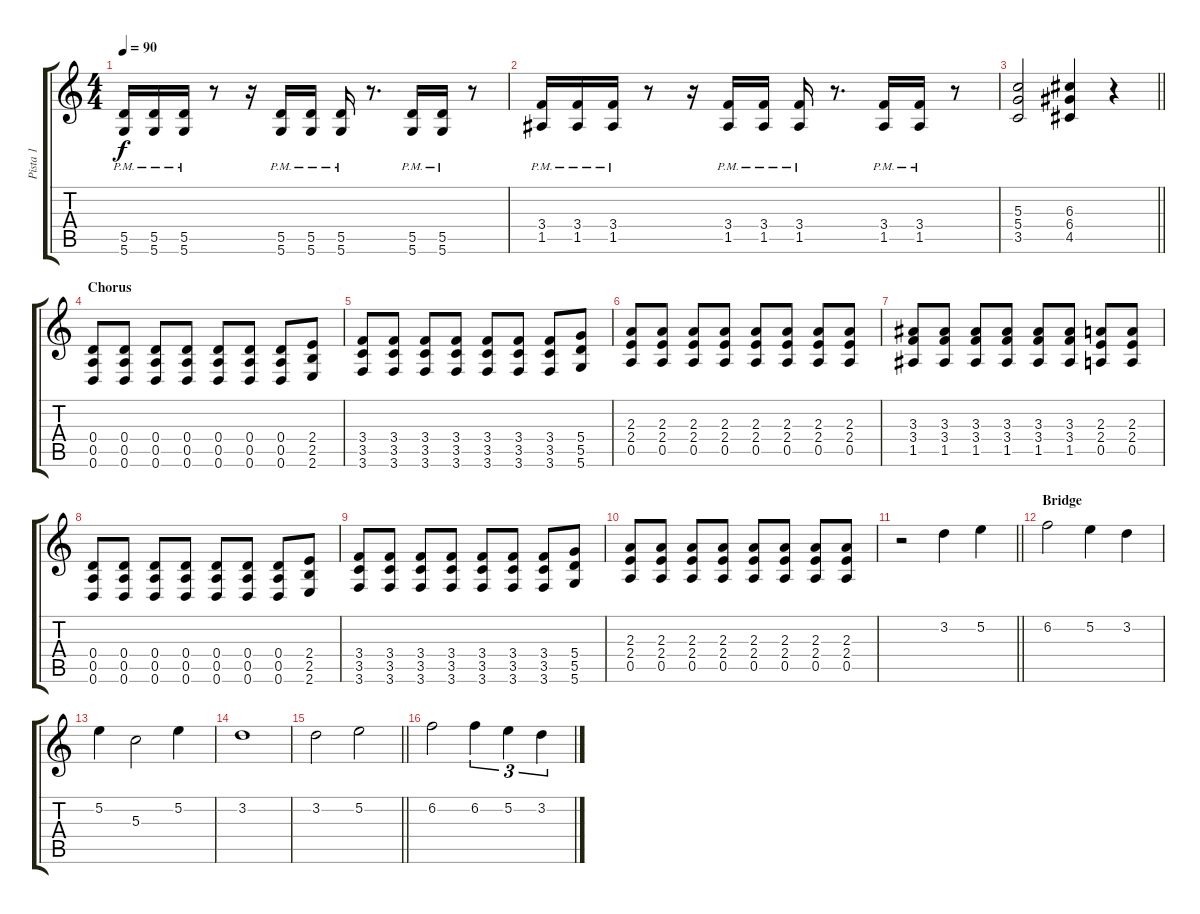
\track ("Pista 1" "Pista 1") {instrument distortionguitar}
\staff {score tabs}
\tuning (E4 B3 G3 D3 A2 D2) {hide}
\ts (4 4)
\tempo 90
\clef g2
\ks c
(5.5 5.6{pm}).16{dy f} (5.5 5.6{pm}).16 (5.5 5.6{pm}).16 r.8 r.16 (5.5 5.6{pm}).16 (5.5 5.6{pm}).16 (5.5 5.6{pm}).16 r.8{d} (5.5 5.6{pm}).16 (5.5 5.6{pm}).16 r.8 |
(3.4{pm} 1.5{pm}).16 (3.4{pm} 1.5{pm}).16 (3.4{pm} 1.5{pm}).16 r.8 r.16 (3.4{pm} 1.5{pm}).16 (3.4{pm} 1.5{pm}).16 (3.4{pm} 1.5{pm}).16 r.8{d} (3.4{pm} 1.5{pm}).16 (3.4{pm} 1.5{pm}).16 r.8 |
\barLineRight lightlight
(5.3 5.4 3.5).2 (6.3 6.4 4.5).4 r.4 |
\section ("" "Chorus")
(0.4 0.5 0.6).8 (0.4 0.5 0.6).8 (0.4 0.5 0.6).8 (0.4 0.5 0.6).8 (0.4 0.5 0.6).8 (0.4 0.5 0.6).8 (0.4 0.5 0.6).8 (2.4 2.5 2.6).8 |
(3.4 3.5 3.6).8 (3.4 3.5 3.6).8 (3.4 3.5 3.6).8 (3.4 3.5 3.6).8 (3.4 3.5 3.6).8 (3.4 3.5 3.6).8 (3.4 3.5 3.6).8 (5.4 5.5 5.6).8 |
(2.3 2.4 0.5).8 (2.3 2.4 0.5).8 (2.3 2.4 0.5).8 (2.3 2.4 0.5).8 (2.3 2.4 0.5).8 (2.3 2.4 0.5).8 (2.3 2.4 0.5).8 (2.3 2.4 0.5).8 |
(3.3 3.4 1.5).8 (3.3 3.4 1.5).8 (3.3 3.4 1.5).8 (3.3 3.4 1.5).8 (3.3 3.4 1.5).8 (3.3 3.4 1.5).8 (2.3 2.4 0.5).8 (2.3 2.4 0.5).8 |
(0.4 0.5 0.6).8 (0.4 0.5 0.6).8 (0.4 0.5 0.6).8 (0.4 0.5 0.6).8 (0.4 0.5 0.6).8 (0.4 0.5 0.6).8 (0.4 0.5 0.6).8 (2.4 2.5 2.6).8 |
(3.4 3.5 3.6).8 (3.4 3.5 3.6).8 (3.4 3.5 3.6).8 (3.4 3.5 3.6).8 (3.4 3.5 3.6).8 (3.4 3.5 3.6).8 (3.4 3.5 3.6).8 (5.4 5.5 5.6).8 |
(2.3 2.4 0.5).8 (2.3 2.4 0.5).8 (2.3 2.4 0.5).8 (2.3 2.4 0.5).8 (2.3 2.4 0.5).8 (2.3 2.4 0.5).8 (2.3 2.4 0.5).8 (2.3 2.4 0.5).8 |
\barLineRight lightlight
r.2 3.2.4 5.2.4 |
\section ("" "Bridge")
6.2.2 5.2.4 3.2.4 |
5.2.4 5.3.2 5.2.4 |
3.2.1 |
\barLineRight lightlight
3.2.2 5.2.2 |
6.2.2 6.2.4{tu (3 2)} 5.2.4{tu (3 2)} 3.2.4{tu (3 2)}
